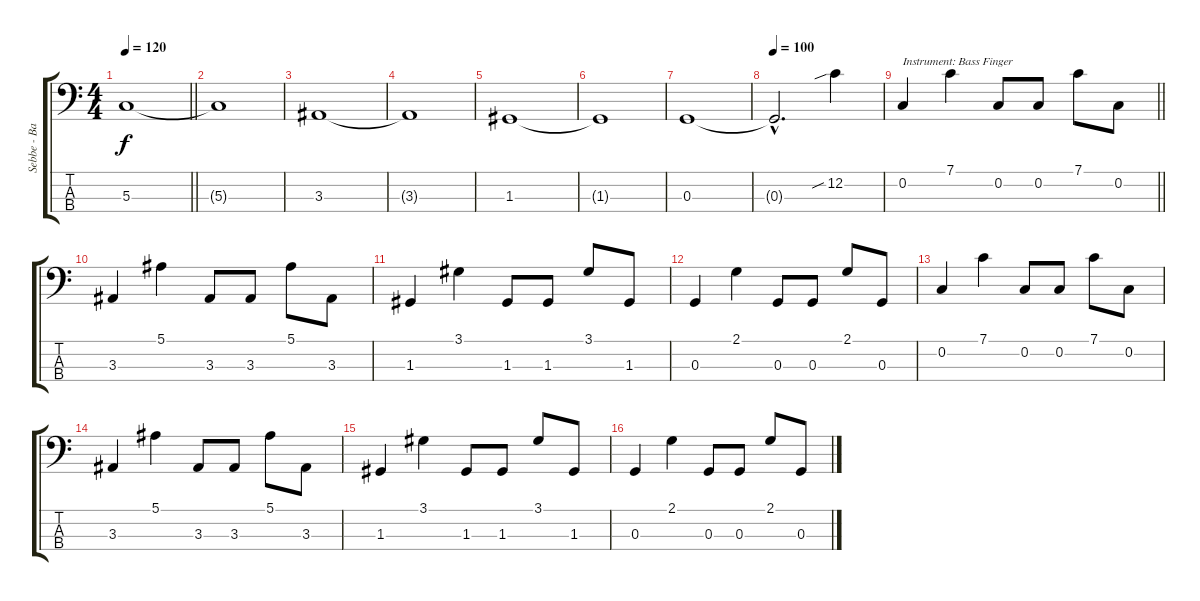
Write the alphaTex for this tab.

\track ("Sebbe - Bass Guitar" "Sebbe - Ba") {instrument fretlessbass}
\staff {score tabs}
\tuning (F2 C2 G1 D1) {hide}
\ts (4 4)
\tempo 120
\clef f4
\barLineRight lightlight
\ks c
5.3.1{dy f} |
5.3{t}.1 |
3.3.1 |
3.3{t}.1 |
1.3.1 |
1.3{t}.1 |
0.3.1 |
\tempo 100
0.3{hac t}.2{d} 12.2{sib}.4 |
\barLineRight lightlight
0.2.4{txt "Instrument: Bass Finger" instrument electricbassfinger} 7.1.4 0.2.8 0.2.8 7.1.8 0.2.8 |
3.3.4 5.1.4 3.3.8 3.3.8 5.1.8 3.3.8 |
1.3.4 3.1.4 1.3.8 1.3.8 3.1.8 1.3.8 |
0.3.4 2.1.4 0.3.8 0.3.8 2.1.8 0.3.8 |
0.2.4 7.1.4 0.2.8 0.2.8 7.1.8 0.2.8 |
3.3.4 5.1.4 3.3.8 3.3.8 5.1.8 3.3.8 |
1.3.4 3.1.4 1.3.8 1.3.8 3.1.8 1.3.8 |
0.3.4 2.1.4 0.3.8 0.3.8 2.1.8 0.3.8
